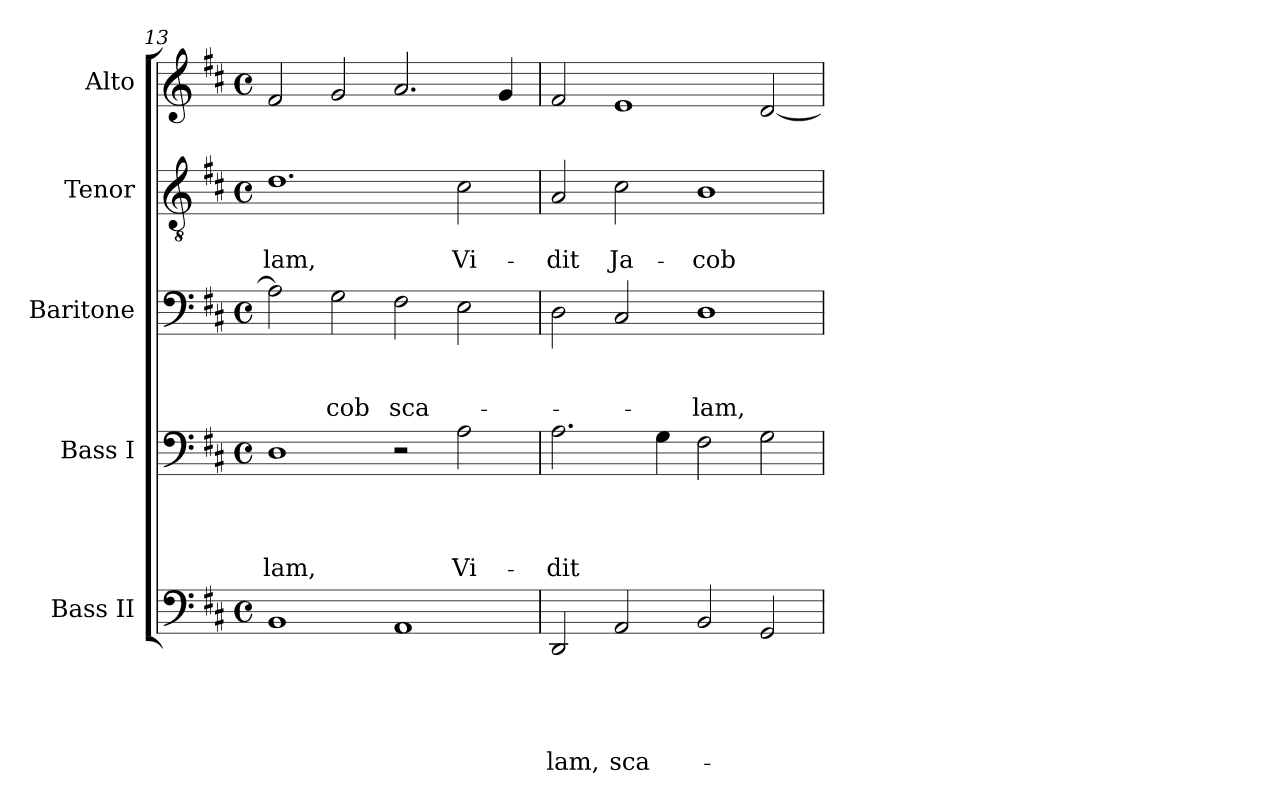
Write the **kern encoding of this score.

**kern	**text	**text	**text	**text	**text	**kern	**text	**text	**text	**text	**kern	**text	**text	**text	**kern	**text	**text	**kern
*part5	*part5	*part5	*part5	*part5	*part5	*part4	*part4	*part4	*part4	*part4	*part3	*part3	*part3	*part3	*part2	*part2	*part2	*part1
*staff5	*staff5	*staff5	*staff5	*staff5	*staff5	*staff4	*staff4	*staff4	*staff4	*staff4	*staff3	*staff3	*staff3	*staff3	*staff2	*staff2	*staff2	*staff1
*I"Bass II	*	*	*	*	*	*I"Bass I	*	*	*	*	*I"Baritone	*	*	*	*I"Tenor	*	*	*I"Alto
*clefF4	*	*	*	*	*	*clefF4	*	*	*	*	*clefF4	*	*	*	*clefGv2	*	*	*clefG2
*k[f#c#]	*	*	*	*	*	*k[f#c#]	*	*	*	*	*k[f#c#]	*	*	*	*k[f#c#]	*	*	*k[f#c#]
*D:	*	*	*	*	*	*D:	*	*	*	*	*D:	*	*	*	*D:	*	*	*D:
*M4/4	*	*	*	*	*	*M4/4	*	*	*	*	*M4/4	*	*	*	*M4/4	*	*	*M4/4
*met(c)	*	*	*	*	*	*met(c)	*	*	*	*	*met(c)	*	*	*	*met(c)	*	*	*met(c)
=13	=13	=13	=13	=13	=13	=13	=13	=13	=13	=13	=13	=13	=13	=13	=13	=13	=13	=13
!	!	!	!	!	!	!	!	!	!	!LO:LY:b	!	!	!	!	!	!	!LO:LY:b	!
1BB	.	.	.	.	.	1D	.	.	.	-lam,	2A\]	.	.	.	1.d	.	-lam,	2f#/
!	!	!	!	!	!	!	!	!	!	!	!	!	!	!LO:LY:b	!	!	!	!
.	.	.	.	.	.	.	.	.	.	.	2G\	.	.	-cob	.	.	.	2g/
!	!	!	!	!	!	!	!	!	!	!	!	!	!	!LO:LY:b	!	!	!	!
1AA	.	.	.	.	.	2r	.	.	.	.	2F#\	.	.	sca-	.	.	.	2.a/
!	!	!	!	!	!	!	!	!	!	!LO:LY:b	!	!	!	!	!	!	!LO:LY:b	!
.	.	.	.	.	.	2A\	.	.	.	Vi-	2E\	.	.	.	2c#\	.	Vi-	.
.	.	.	.	.	.	.	.	.	.	.	.	.	.	.	.	.	.	4g/
=14	=14	=14	=14	=14	=14	=14	=14	=14	=14	=14	=14	=14	=14	=14	=14	=14	=14	=14
!	!	!	!	!	!LO:LY:b	!	!	!	!	!LO:LY:b	!	!	!	!	!	!	!LO:LY:b	!
2DD/	.	.	.	.	-lam,	2.A\	.	.	.	-dit	2D\	.	.	.	2A/	.	-dit	2f#/
!	!	!	!	!	!LO:LY:b	!	!	!	!	!	!	!	!	!	!	!	!LO:LY:b	!
2AA/	.	.	.	.	sca-	.	.	.	.	.	2C#/	.	.	.	2c#\	.	Ja-	1e
.	.	.	.	.	.	4G\	.	.	.	.	.	.	.	.	.	.	.	.
!	!	!	!	!	!	!	!	!	!	!	!	!	!	!LO:LY:b	!	!	!LO:LY:b:rj	!
2BB/	.	.	.	.	.	2F#\	.	.	.	.	1D	.	.	-lam,	1B	.	-cob	.
2GG/	.	.	.	.	.	2G\	.	.	.	.	.	.	.	.	.	.	.	[<2d/
=	=	=	=	=	=	=	=	=	=	=	=	=	=	=	=	=	=	=
*-	*-	*-	*-	*-	*-	*-	*-	*-	*-	*-	*-	*-	*-	*-	*-	*-	*-	*-
